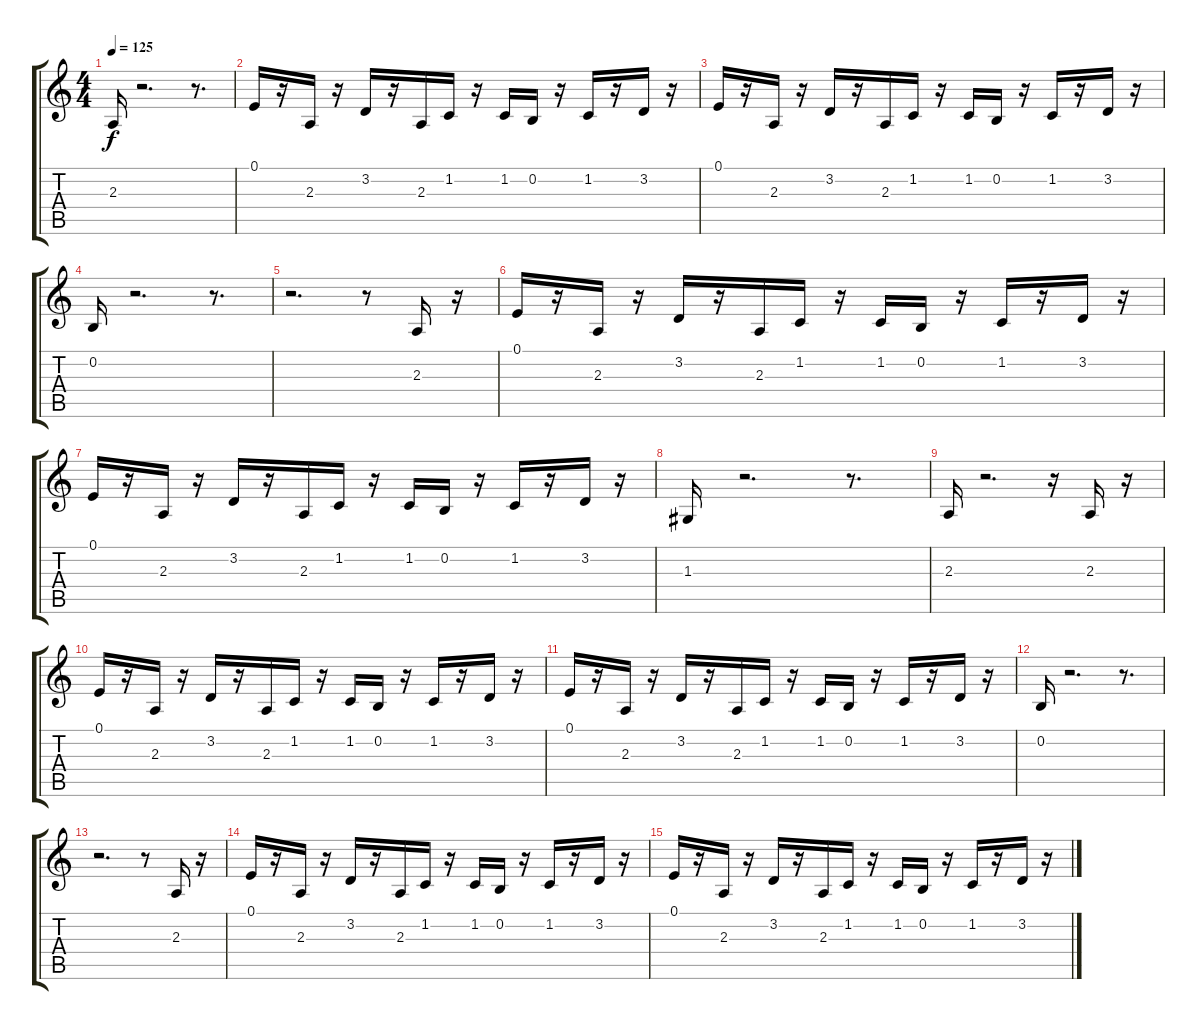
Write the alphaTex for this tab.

\track "" {instrument marimba}
\staff {score tabs}
\tuning (E4 B3 G3 D3 A2 E2) {hide}
\ts (4 4)
\tempo 125
\clef g2
\ks c
2.3.16{dy f} r.2{d} r.8{d} |
0.1.16 r.16 2.3.16 r.16 3.2.16 r.16 2.3.16 1.2.16 r.16 1.2.16 0.2.16 r.16 1.2.16 r.16 3.2.16 r.16 |
0.1.16 r.16 2.3.16 r.16 3.2.16 r.16 2.3.16 1.2.16 r.16 1.2.16 0.2.16 r.16 1.2.16 r.16 3.2.16 r.16 |
0.2.16 r.2{d} r.8{d} |
r.2{d} r.8 2.3.16 r.16 |
0.1.16 r.16 2.3.16 r.16 3.2.16 r.16 2.3.16 1.2.16 r.16 1.2.16 0.2.16 r.16 1.2.16 r.16 3.2.16 r.16 |
0.1.16 r.16 2.3.16 r.16 3.2.16 r.16 2.3.16 1.2.16 r.16 1.2.16 0.2.16 r.16 1.2.16 r.16 3.2.16 r.16 |
1.3.16 r.2{d} r.8{d} |
2.3.16 r.2{d} r.16 2.3.16 r.16 |
0.1.16 r.16 2.3.16 r.16 3.2.16 r.16 2.3.16 1.2.16 r.16 1.2.16 0.2.16 r.16 1.2.16 r.16 3.2.16 r.16 |
0.1.16 r.16 2.3.16 r.16 3.2.16 r.16 2.3.16 1.2.16 r.16 1.2.16 0.2.16 r.16 1.2.16 r.16 3.2.16 r.16 |
0.2.16 r.2{d} r.8{d} |
r.2{d} r.8 2.3.16 r.16 |
0.1.16 r.16 2.3.16 r.16 3.2.16 r.16 2.3.16 1.2.16 r.16 1.2.16 0.2.16 r.16 1.2.16 r.16 3.2.16 r.16 |
0.1.16 r.16 2.3.16 r.16 3.2.16 r.16 2.3.16 1.2.16 r.16 1.2.16 0.2.16 r.16 1.2.16 r.16 3.2.16 r.16
